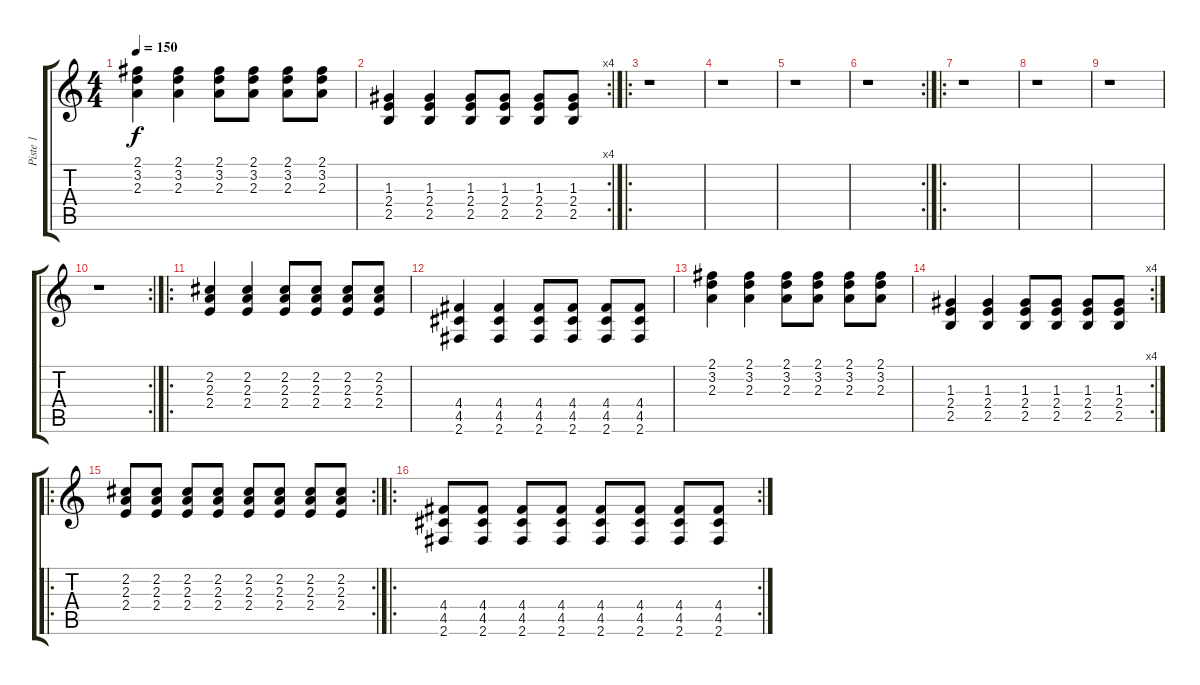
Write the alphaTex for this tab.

\track ("Piste 1" "Piste 1") {instrument distortionguitar}
\staff {score tabs}
\tuning (E4 B3 G3 D3 A2 E2) {hide}
\ts (4 4)
\tempo 150
\clef g2
\ks c
(2.1 3.2 2.3).4{dy f} (2.1 3.2 2.3).4 (2.1 3.2 2.3).8 (2.1 3.2 2.3).8 (2.1 3.2 2.3).8 (2.1 3.2 2.3).8 |
\rc 4
(1.3 2.4 2.5).4 (1.3 2.4 2.5).4 (1.3 2.4 2.5).8 (1.3 2.4 2.5).8 (1.3 2.4 2.5).8 (1.3 2.4 2.5).8 |
\ro
r.1 |
r.1 |
r.1 |
\rc 2
r.1 |
\ro
r.1 |
r.1 |
r.1 |
\rc 2
r.1 |
\ro
(2.2 2.3 2.4).4 (2.2 2.3 2.4).4 (2.2 2.3 2.4).8 (2.2 2.3 2.4).8 (2.2 2.3 2.4).8 (2.2 2.3 2.4).8 |
(4.4 4.5 2.6).4 (4.4 4.5 2.6).4 (4.4 4.5 2.6).8 (4.4 4.5 2.6).8 (4.4 4.5 2.6).8 (4.4 4.5 2.6).8 |
(2.1 3.2 2.3).4 (2.1 3.2 2.3).4 (2.1 3.2 2.3).8 (2.1 3.2 2.3).8 (2.1 3.2 2.3).8 (2.1 3.2 2.3).8 |
\rc 4
(1.3 2.4 2.5).4 (1.3 2.4 2.5).4 (1.3 2.4 2.5).8 (1.3 2.4 2.5).8 (1.3 2.4 2.5).8 (1.3 2.4 2.5).8 |
\ro
\rc 2
(2.2 2.3 2.4).8 (2.2 2.3 2.4).8 (2.2 2.3 2.4).8 (2.2 2.3 2.4).8 (2.2 2.3 2.4).8 (2.2 2.3 2.4).8 (2.2 2.3 2.4).8 (2.2 2.3 2.4).8 |
\ro
\rc 2
(4.4 4.5 2.6).8 (4.4 4.5 2.6).8 (4.4 4.5 2.6).8 (4.4 4.5 2.6).8 (4.4 4.5 2.6).8 (4.4 4.5 2.6).8 (4.4 4.5 2.6).8 (4.4 4.5 2.6).8
